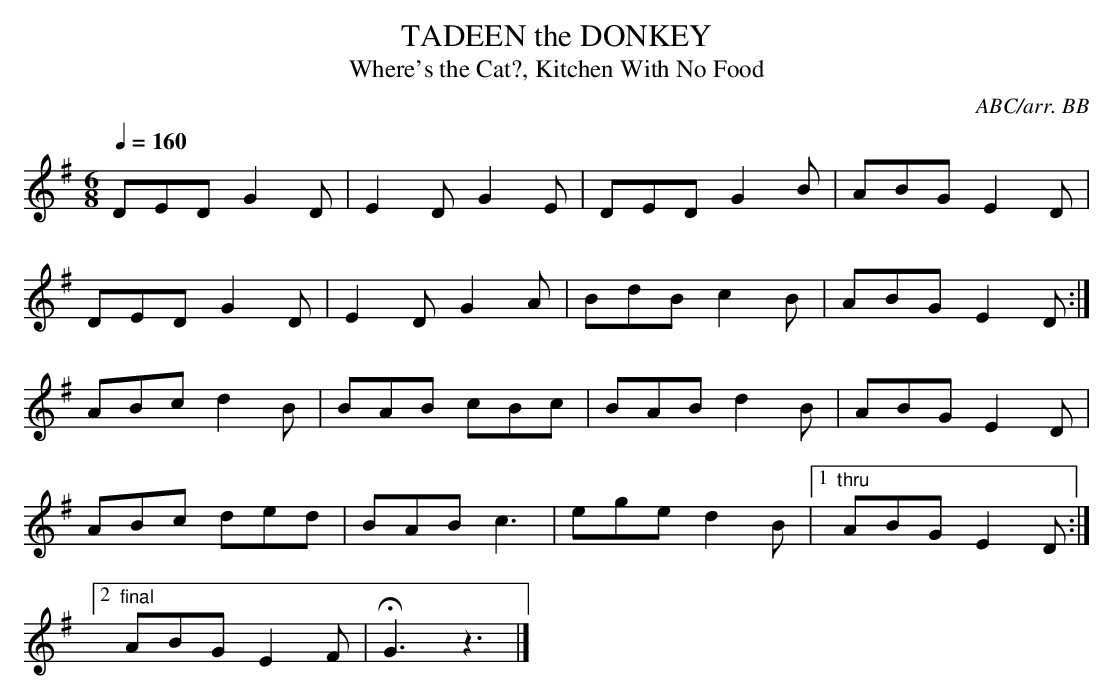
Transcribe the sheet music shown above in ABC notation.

X:1
T:TADEEN the DONKEY
T:Where's the Cat?, Kitchen With No Food
C:ABC/arr. BB
Q:1/4=160
L:1/8
M:6/8
K:G
DED G2D|E2D G2E|DED G2B|ABG E2D|
DED G2D|E2D G2A|BdB c2B|ABG E2D:|
ABc d2B|BAB cBc|BAB d2B|ABG E2D|
ABc ded|BAB c3|ege d2B|1 "thru"ABG E2D:|
[2 "final"ABG E2F|HG3z3|]
